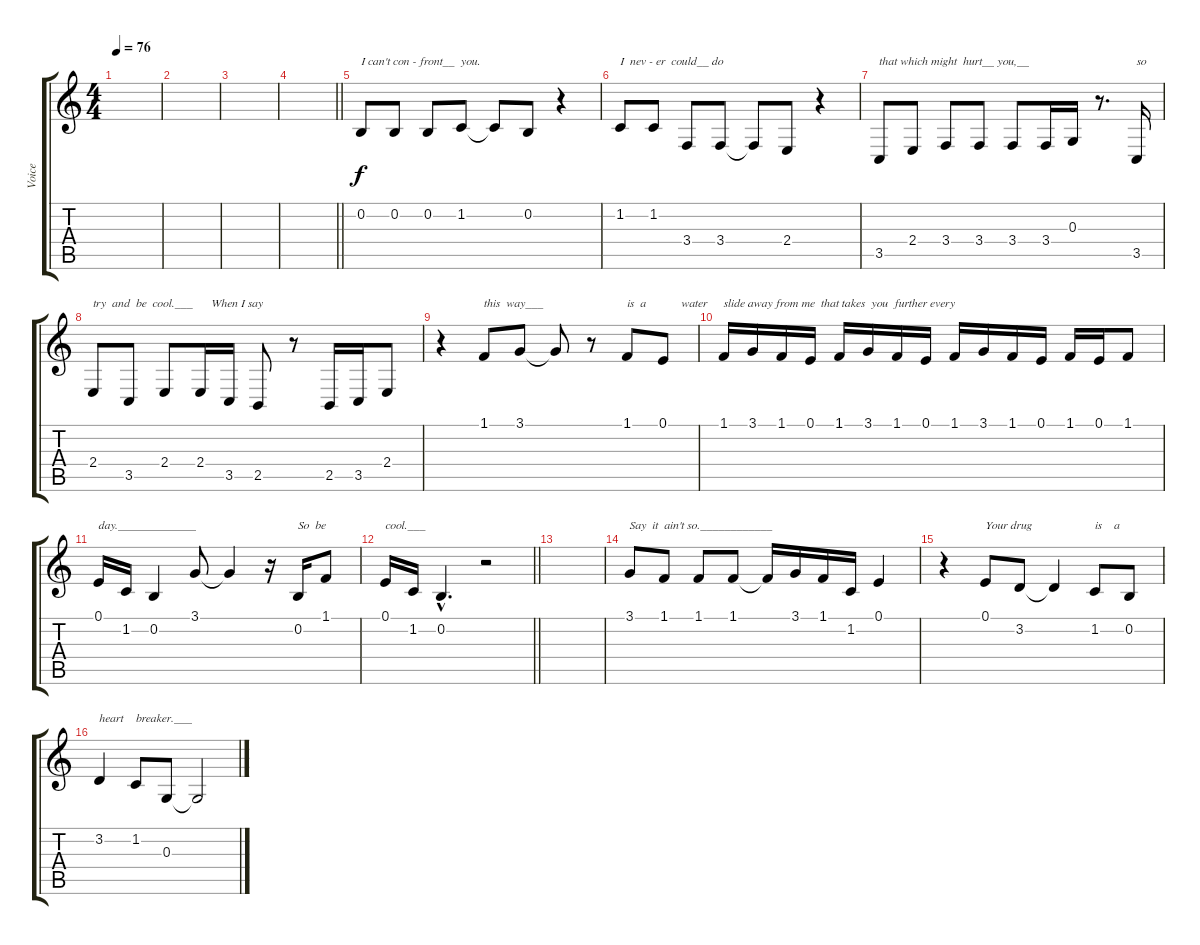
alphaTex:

\track ("Voice" "Voice") {instrument lead2sawtooth}
\staff {score tabs}
\tuning (E4 B3 G3 D3 A2 E2) {hide}
\ts (4 4)
\tempo 76
\clef g2
\ks c
|
|
|
\barLineRight lightlight
|
0.2.8{txt "I can't con - front__  you."} 0.2.8 0.2.8 1.2.8 1.2{t}.8 0.2.8 r.4 |
1.2.8{txt "I  nev - er  could__ do"} 1.2.8 3.4.8 3.4.8 3.4{t}.8 2.4.8 r.4 |
3.5.8{txt "that which might  hurt__ you,__"} 2.4.8 3.4.8 3.4.8 3.4.8 3.4.16 0.3.16 r.8{d} 3.5.16{txt "so"} |
2.4.8{txt "try  and  be  cool.___      When I say"} 3.5.8 2.4.8 2.4.16 3.5.16 2.5.8 r.8 2.5.16 3.5.16 2.4.8 |
r.4 1.1.8{txt "this  way___"} 3.1.8 3.1{t}.8 r.8 1.1.8{txt "is  a"} 0.1.8{txt "      water"} |
1.1.16{txt "slide away from me  that takes  you  further every"} 3.1.16 1.1.16 0.1.16 1.1.16 3.1.16 1.1.16 0.1.16 1.1.16 3.1.16 1.1.16 0.1.16 1.1.16 0.1.16 1.1.8 |
0.1.16{txt "day._____________"} 1.2.16 0.2.4 3.1.8 3.1{t}.4 r.16 0.2.16{txt "So  be"} 1.1.8 |
\barLineRight lightlight
0.1.16{txt "cool.___"} 1.2.16 0.2{hac}.4{d} r.2 |
|
3.1.8{txt "Say  it  ain't so.____________"} 1.1.8 1.1.8 1.1.8 1.1{t}.16 3.1.16 1.1.16 1.2.16 0.1.4 |
r.4 0.1.8{txt "Your drug"} 3.2.8 3.2{t}.4 1.2.8{txt "is    a"} 0.2.8 |
3.2.4{txt "heart"} 1.2.8{txt "breaker.___"} 0.3.8 0.3{t}.2
